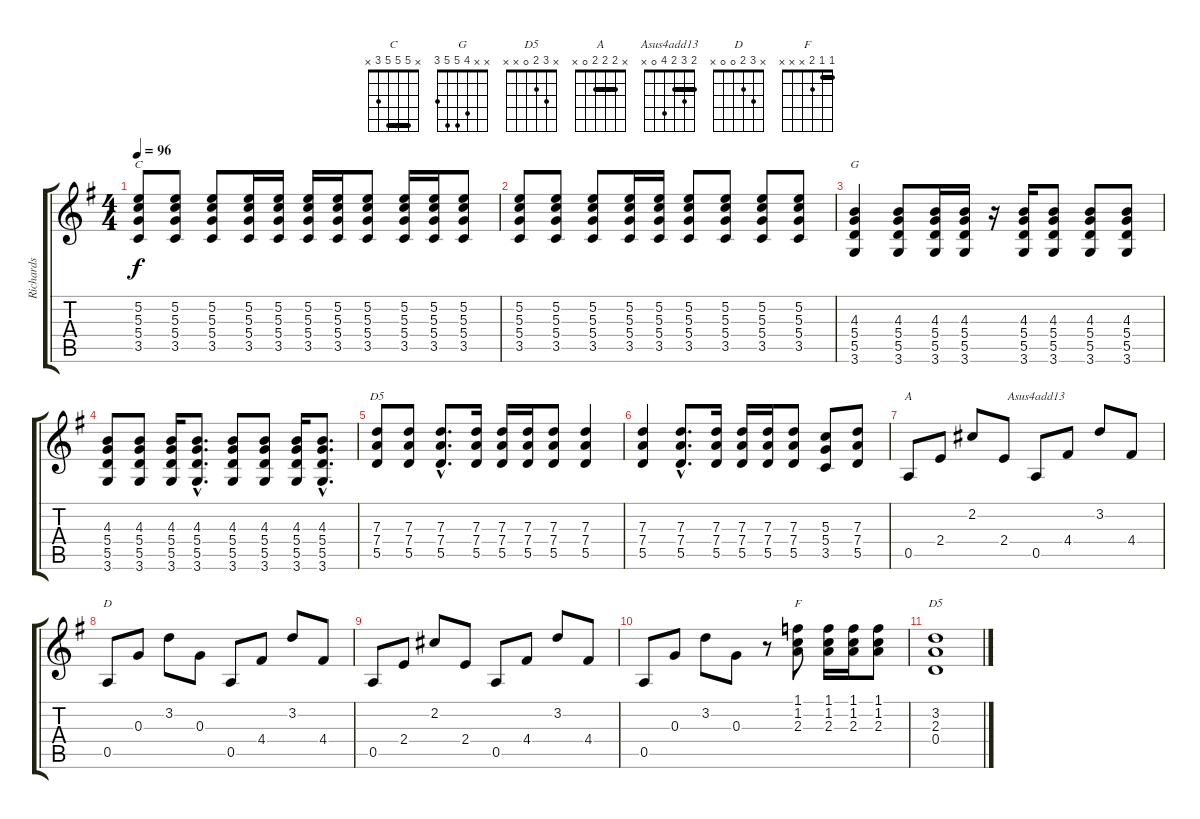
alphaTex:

\track ("Richards" "Richards") {instrument distortionguitar}
\staff {score tabs}
\tuning (E4 B3 G3 D3 A2 E2) {hide}
\chord ("C" x 5 5 5 3 x) {barre 5}
\chord ("G" x x 4 5 5 3)
\chord ("D5" x x 7 7 5 x) {firstfret 5}
\chord ("A" x 2 2 2 0 x) {barre 2}
\chord ("Asus4add13" 2 3 2 4 0 x) {barre 2}
\chord ("D" x 3 2 0 0 x)
\chord ("F" 1 1 2 x x x) {barre 1}
\chord ("D5" x 3 2 0 x x)
\ts (4 4)
\tempo 96
\clef g2
\ks g
(5.2 5.3 5.4 3.5).8{ch "C" dy f} (5.2 5.3 5.4 3.5).8 (5.2 5.3 5.4 3.5).8 (5.2 5.3 5.4 3.5).16 (5.2 5.3 5.4 3.5).16 (5.2 5.3 5.4 3.5).16 (5.2 5.3 5.4 3.5).16 (5.2 5.3 5.4 3.5).8 (5.2 5.3 5.4 3.5).16 (5.2 5.3 5.4 3.5).16 (5.2 5.3 5.4 3.5).8 |
(5.2 5.3 5.4 3.5).8 (5.2 5.3 5.4 3.5).8 (5.2 5.3 5.4 3.5).8 (5.2 5.3 5.4 3.5).16 (5.2 5.3 5.4 3.5).16 (5.2 5.3 5.4 3.5).8 (5.2 5.3 5.4 3.5).8 (5.2 5.3 5.4 3.5).8 (5.2 5.3 5.4 3.5).8 |
(4.3 5.4 5.5 3.6).4{ch "G"} (4.3 5.4 5.5 3.6).8 (4.3 5.4 5.5 3.6).16 (4.3 5.4 5.5 3.6).16 r.16 (4.3 5.4 5.5 3.6).16 (4.3 5.4 5.5 3.6).8 (4.3 5.4 5.5 3.6).8 (4.3 5.4 5.5 3.6).8 |
(4.3 5.4 5.5 3.6).8 (4.3 5.4 5.5 3.6).8 (4.3 5.4 5.5 3.6).16 (4.3{hac} 5.4{hac} 5.5{hac} 3.6{hac}).8{d} (4.3 5.4 5.5 3.6).8 (4.3 5.4 5.5 3.6).8 (4.3 5.4 5.5 3.6).16 (4.3{hac} 5.4{hac} 5.5{hac} 3.6{hac}).8{d} |
(7.3 7.4 5.5).8{ch "D5"} (7.3 7.4 5.5).8 (7.3{hac} 7.4{hac} 5.5{hac}).8{d} (7.3 7.4 5.5).16 (7.3 7.4 5.5).16 (7.3 7.4 5.5).16 (7.3 7.4 5.5).8 (7.3 7.4 5.5).4 |
(7.3 7.4 5.5).4 (7.3{hac} 7.4{hac} 5.5{hac}).8{d} (7.3 7.4 5.5).16 (7.3 7.4 5.5).16 (7.3 7.4 5.5).16 (7.3 7.4 5.5).8 (5.3 5.4 3.5).8 (7.3 7.4 5.5).8 |
0.5.8{ch "A"} 2.4.8 2.2.8 2.4.8 0.5.8{ch "Asus4add13"} 4.4.8 3.2.8 4.4.8 |
0.5.8{ch "D"} 0.3.8 3.2.8 0.3.8 0.5.8 4.4.8 3.2.8 4.4.8 |
0.5.8 2.4.8 2.2.8 2.4.8 0.5.8 4.4.8 3.2.8 4.4.8 |
0.5.8 0.3.8 3.2.8 0.3.8 r.8 (1.1 1.2 2.3).8{ch "F"} (1.1 1.2 2.3).16 (1.1 1.2 2.3).16 (1.1 1.2 2.3).8 |
(3.2 2.3 0.4).1{ch "D5"}
